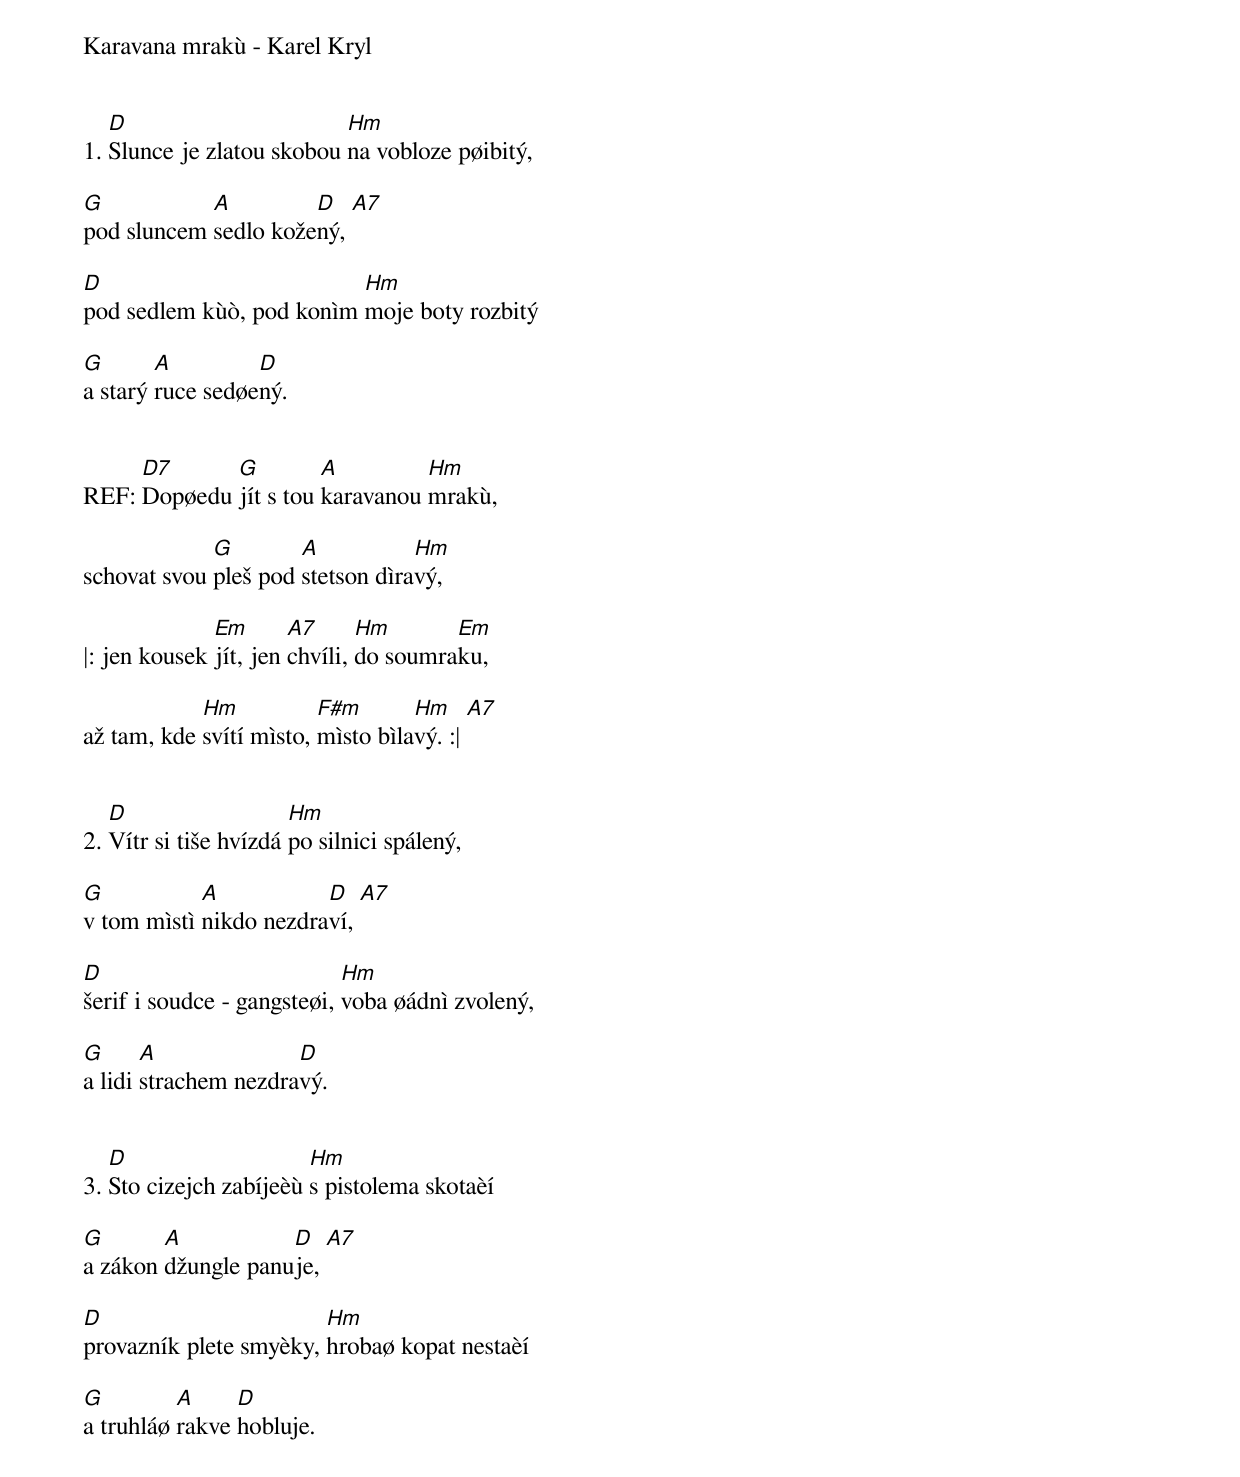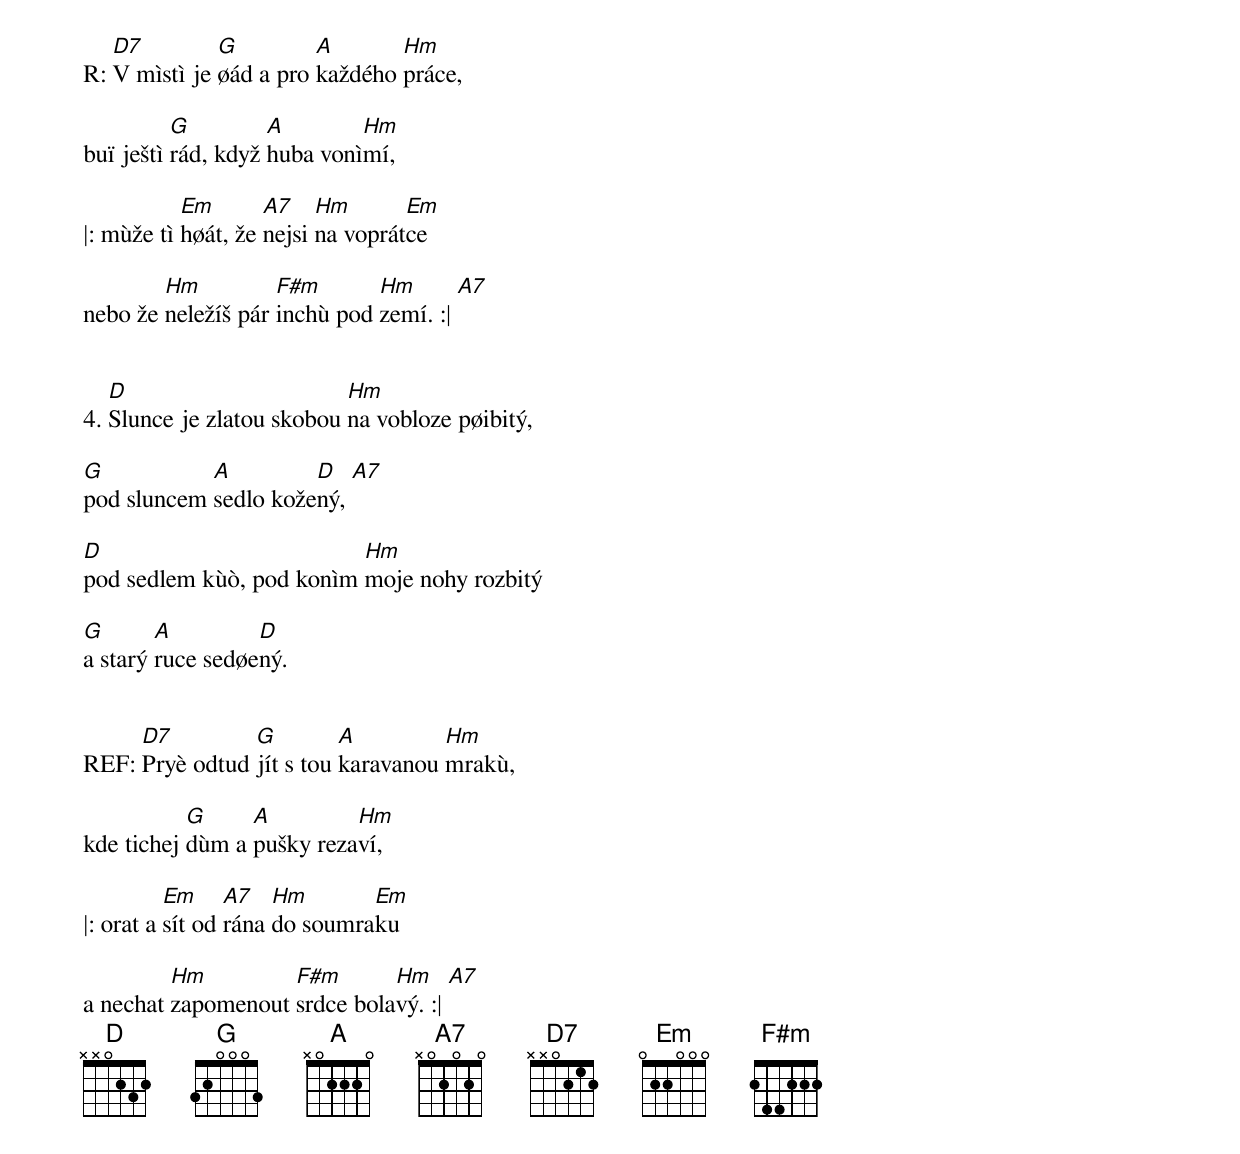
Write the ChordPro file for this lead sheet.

Karavana mrakù - Karel Kryl


1. [D]Slunce je zlatou skobou [Hm]na vobloze pøibitý,

[G]pod sluncem [A]sedlo kože[D]ný, [A7]

[D]pod sedlem kùò, pod konìm [Hm]moje boty rozbitý

[G]a starý [A]ruce sedøe[D]ný.


REF: [D7]Dopøedu [G]jít s tou [A]karavanou [Hm]mrakù,

schovat svou [G]pleš pod [A]stetson dìra[Hm]vý,

|: jen kousek [Em]jít, jen [A7]chvíli, [Hm]do soumra[Em]ku,

až tam, kde [Hm]svítí mìsto, [F#m]mìsto bìla[Hm]vý. :| [A7]


2. [D]Vítr si tiše hvízdá [Hm]po silnici spálený,

[G]v tom mìstì [A]nikdo nezdra[D]ví, [A7]

[D]šerif i soudce - gangsteøi, [Hm]voba øádnì zvolený,

[G]a lidi [A]strachem nezdra[D]vý.


3. [D]Sto cizejch zabíjeèù [Hm]s pistolema skotaèí

[G]a zákon [A]džungle panu[D]je, [A7]

[D]provazník plete smyèky, [Hm]hrobaø kopat nestaèí

[G]a truhláø [A]rakve [D]hobluje.


R: [D7]V mìstì je [G]øád a pro [A]každého [Hm]práce,

buï ještì [G]rád, když [A]huba vonì[Hm]mí,

|: mùže tì [Em]høát, že [A7]nejsi [Hm]na voprát[Em]ce

nebo že [Hm]neležíš pár [F#m]inchù pod [Hm]zemí. :| [A7]


4. [D]Slunce je zlatou skobou [Hm]na vobloze pøibitý,

[G]pod sluncem [A]sedlo kože[D]ný, [A7]

[D]pod sedlem kùò, pod konìm [Hm]moje nohy rozbitý

[G]a starý [A]ruce sedøe[D]ný.


REF: [D7]Pryè odtud [G]jít s tou [A]karavanou [Hm]mrakù,

kde tichej [G]dùm a [A]pušky reza[Hm]ví,

|: orat a [Em]sít od [A7]rána [Hm]do soumra[Em]ku

a nechat [Hm]zapomenout [F#m]srdce bola[Hm]vý. :| [A7]
